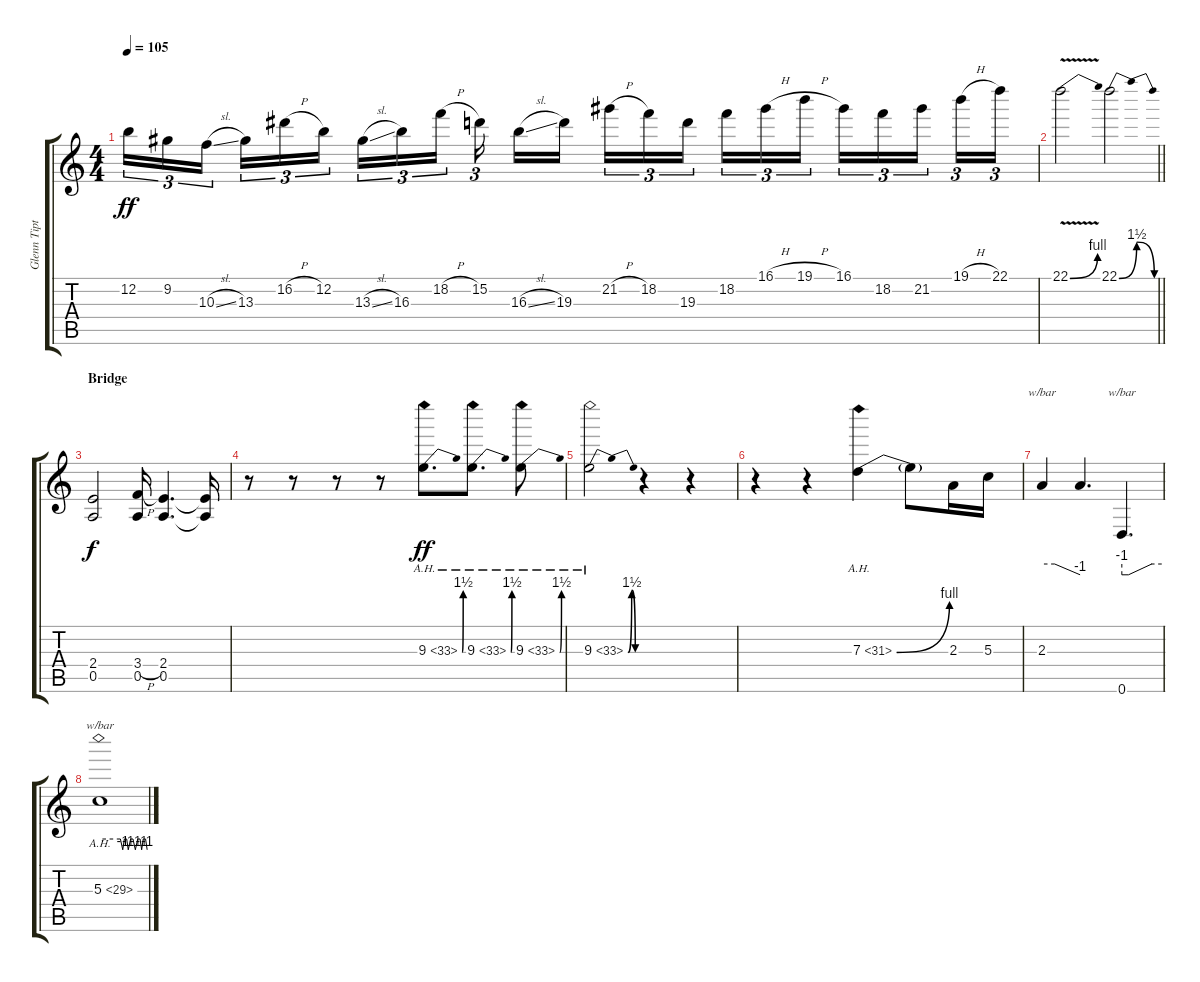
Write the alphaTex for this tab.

\track ("Glenn Tipton" "Glenn Tipt") {instrument distortionguitar}
\staff {score tabs}
\tuning (E4 B3 G3 D3 A2 E2) {hide}
\ts (4 4)
\tempo 105
\clef g2
\ks c
12.2.16{tu (3 2) dy ff} 9.2.16{tu (3 2)} 10.3{sl}.16{tu (3 2) beam splitsecondary} 13.3.16{tu (3 2)} 16.2{h}.16{tu (3 2)} 12.2.16{tu (3 2)} 13.3{sl}.16{tu (3 2)} 16.3.16{tu (3 2)} 18.2{h}.16{tu (3 2) beam splitsecondary} 15.2.16{tu (3 2) beam splitsecondary} 16.3{sl}.16 19.3.16 21.2{h}.16{tu (3 2)} 18.2.16{tu (3 2)} 19.3.16{tu (3 2) beam splitsecondary} 18.2.16{tu (3 2)} 16.1{h}.16{tu (3 2)} 19.1{h}.16{tu (3 2) beam splitsecondary} 16.1.16{tu (3 2)} 18.2.16{tu (3 2)} 21.2.16{tu (3 2) beam splitsecondary} 19.1{h}.16{tu (3 2)} 22.1.16{tu (3 2)} |
\barLineRight lightlight
22.1{be (bend 0 0 60 4) v}.2 22.1{be (bendrelease 0 0 13 6 47 6 60 0)}.2 |
\section ("" "Bridge")
(2.4 0.5).2{dy f volume 14 balance 15} (3.4{h} 0.5).16 (2.4 0.5).4{d} (2.4{t} 0.5{t}).16 |
r.8 r.8 r.8 r.8 9.3{be (bend 0 0 60 6) ah 24}.8{d dy ff volume 15 balance 8} 9.3{be (bend 0 0 60 6) ah 24}.8{d} 9.3{be (bend 0 0 60 6) ah 24}.8 |
9.3{be (bendrelease 0 0 5 6 51 6 60 0) ah 24}.2 r.4 r.4 |
r.4 r.4 7.3{be (bend 0 0 60 4) ah 24}.4 7.3{t}.8 2.3.16 5.3.16 |
2.3.4{tbe (custom default 0 0 20 0 60 -4)} 2.3{t}.4{d} 0.6.4{d tbe (custom default 0 -4 10 -4 45 0 60 0)} |
5.3{ah 24}.1{tbe (custom default 0 0 26 0 29 -4 31 0 34 0 36 -4 39 0 42 0 45 -4 48 0 51 0 53 -4 55 0 58 0 60 -4)}
